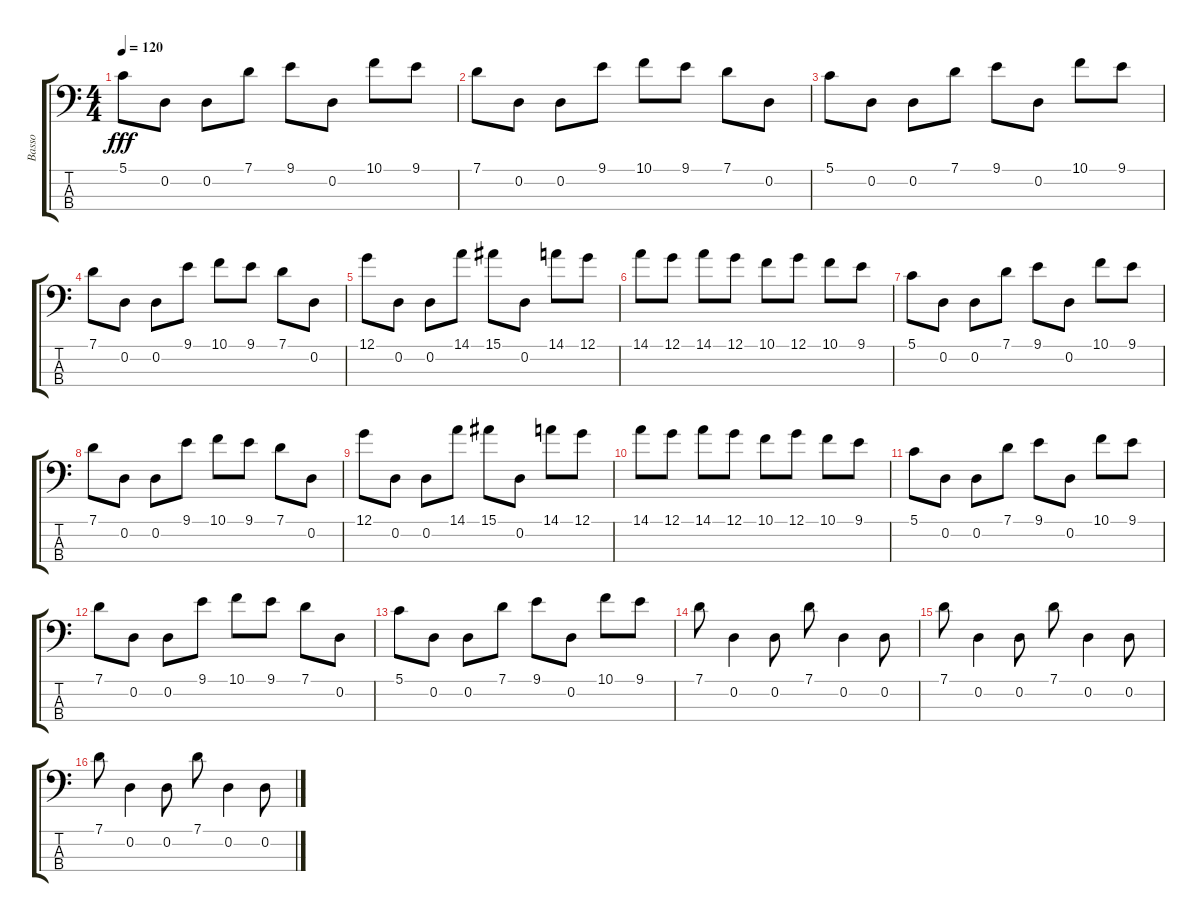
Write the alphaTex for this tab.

\track ("Basso" "Basso") {instrument acousticbass}
\staff {score tabs}
\tuning (G2 D2 A1 D1) {hide}
\ts (4 4)
\tempo 120
\clef f4
\ks c
5.1.8{dy fff} 0.2.8 0.2.8 7.1.8 9.1.8 0.2.8 10.1.8 9.1.8 |
7.1.8 0.2.8 0.2.8 9.1.8 10.1.8 9.1.8 7.1.8 0.2.8 |
5.1.8 0.2.8 0.2.8 7.1.8 9.1.8 0.2.8 10.1.8 9.1.8 |
7.1.8 0.2.8 0.2.8 9.1.8 10.1.8 9.1.8 7.1.8 0.2.8 |
12.1.8 0.2.8 0.2.8 14.1.8 15.1.8 0.2.8 14.1.8 12.1.8 |
14.1.8 12.1.8 14.1.8 12.1.8 10.1.8 12.1.8 10.1.8 9.1.8 |
5.1.8 0.2.8 0.2.8 7.1.8 9.1.8 0.2.8 10.1.8 9.1.8 |
7.1.8 0.2.8 0.2.8 9.1.8 10.1.8 9.1.8 7.1.8 0.2.8 |
12.1.8 0.2.8 0.2.8 14.1.8 15.1.8 0.2.8 14.1.8 12.1.8 |
14.1.8 12.1.8 14.1.8 12.1.8 10.1.8 12.1.8 10.1.8 9.1.8 |
5.1.8 0.2.8 0.2.8 7.1.8 9.1.8 0.2.8 10.1.8 9.1.8 |
7.1.8 0.2.8 0.2.8 9.1.8 10.1.8 9.1.8 7.1.8 0.2.8 |
5.1.8 0.2.8 0.2.8 7.1.8 9.1.8 0.2.8 10.1.8 9.1.8 |
7.1.8 0.2.4 0.2.8 7.1.8 0.2.4 0.2.8 |
7.1.8 0.2.4 0.2.8 7.1.8 0.2.4 0.2.8 |
7.1.8 0.2.4 0.2.8 7.1.8 0.2.4 0.2.8
